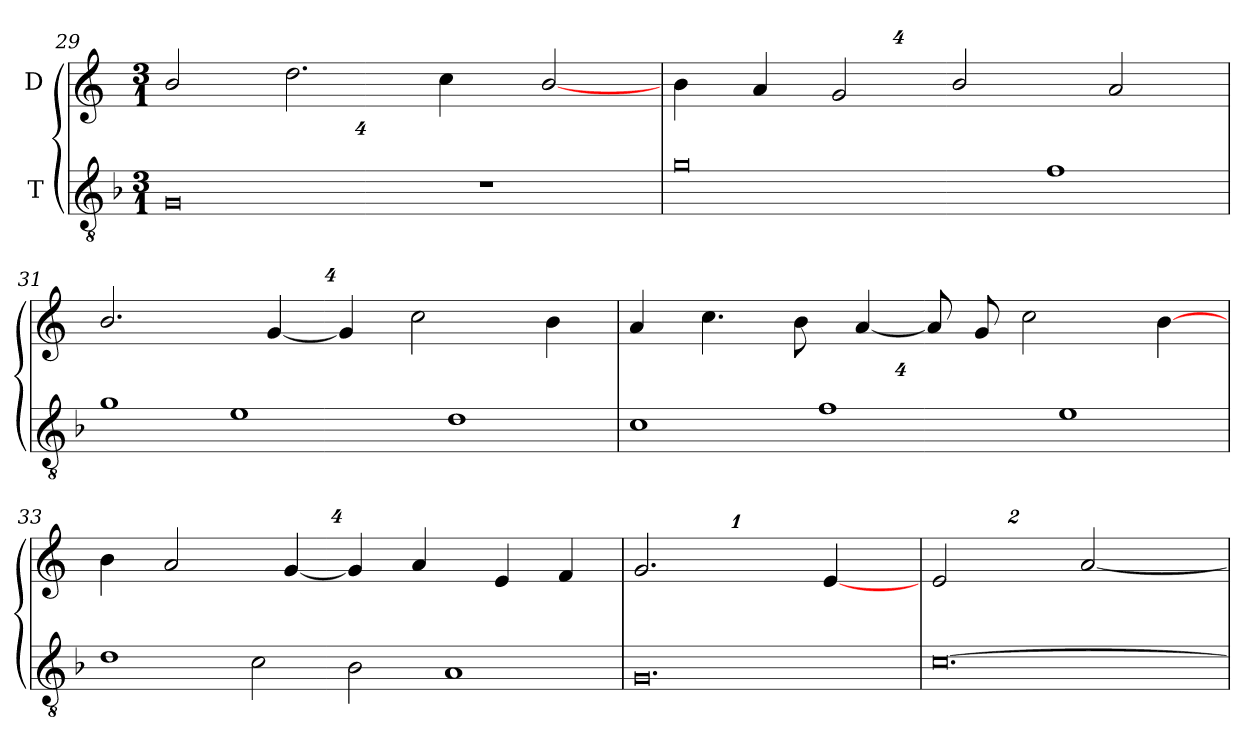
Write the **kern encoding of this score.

**kern	**kern
*part2	*part1
*staff2	*staff1
*I"T	*I"D
!!LO:LB:g=z
*clefGv2	*clefG2
*ITrd7c12	*
*k[b-]	*k[]
*F:	*C:
*M3/1	*M3/1
*	*Xbrackettup
=29	=29
0GGi/	4%3bi/
.	4%3.ddi\
.	8%3cci\
1r	.
.	[4%3bi/
=30	=30
0Gi\	8%3bi\
.	8%3ai/
.	4%3gi/
.	4%3bi/
1Fi\	.
.	4%3ai/
=31	=31
1Gi\	4%3.bi/
1Ei\	.
.	[8%3gi/
.	8%3gi/]
.	4%3cci\
1Di\	.
.	8%3bi\
=32	=32
1Ci\	8%3ai/
.	8%3.cci\
.	16%3bi\
1Fi\	.
.	[8%3ai/
.	16%3ai/]
.	16%3gi/
.	4%3cci\
1Ei\	.
.	[8%3bi\
!!LO:LB:g=z
=33	=33
1Di\	8%3bi\
.	4%3ai/
2Ci\	.
.	[8%3gi/
2BB-i\	8%3gi/]
.	8%3ai/
1AAi/	.
.	8%3ei/
.	8%3fi/
=34	=34
0.GGi/	2%3.gi/
.	[4%3ei/
=35	=35
[0.Ci\	2%3ei/
.	[2%3ai/
=	=
*-	*-
